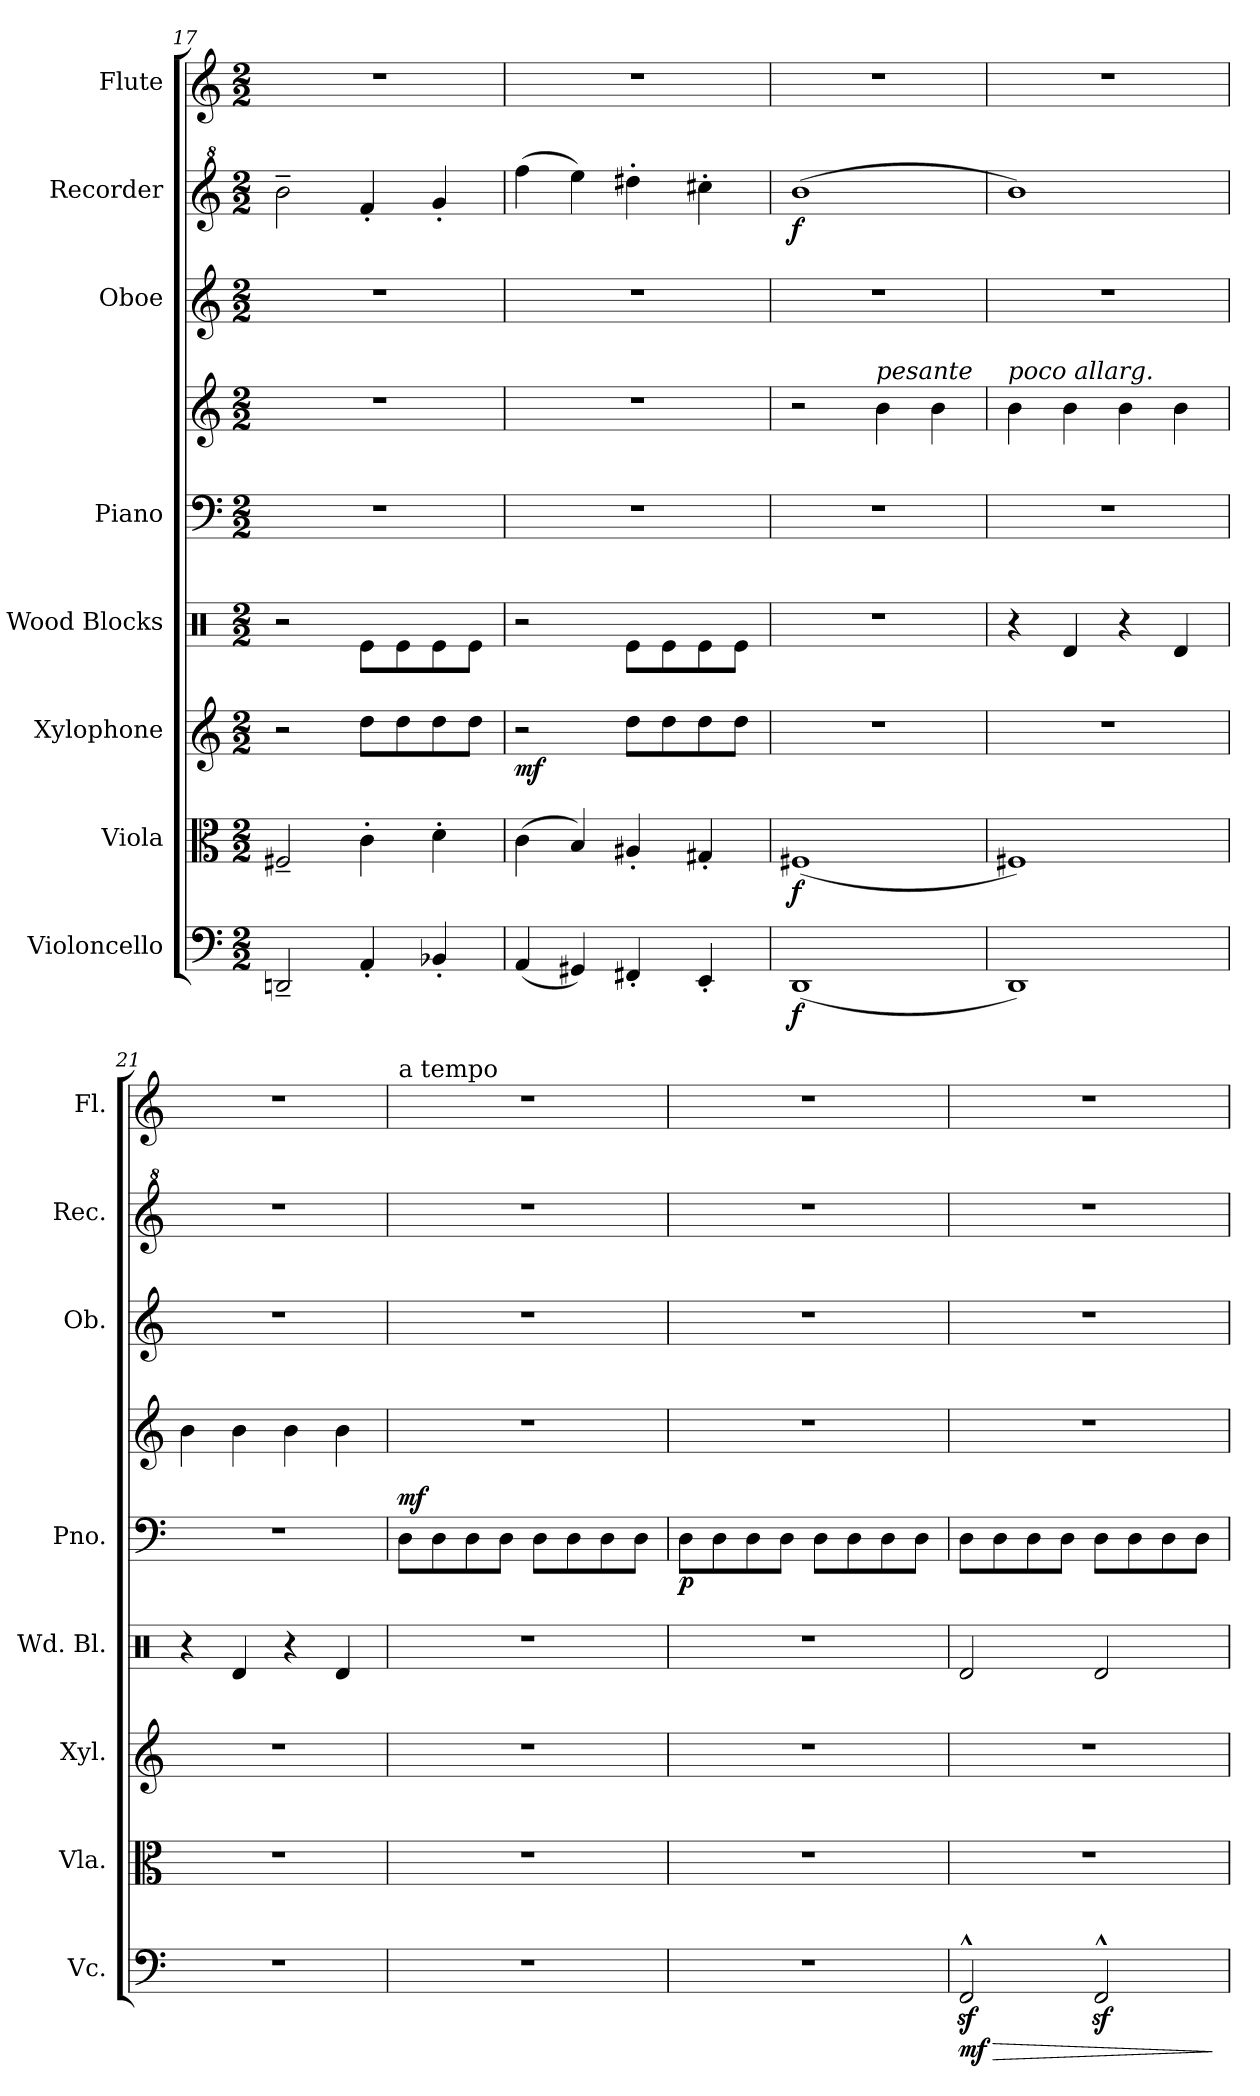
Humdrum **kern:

**kern	**dynam	**kern	**dynam	**kern	**dynam	**kern	**kern	**kern	**dynam	**kern	**kern	**dynam	**kern
*part8	*part8	*part7	*part7	*part6	*part6	*part5	*part4	*part4	*part4	*part3	*part2	*part2	*part1
*staff9	*staff9	*staff8	*staff8	*staff7	*staff7	*staff6	*staff5	*staff4	*staff4/5	*staff3	*staff2	*staff2	*staff1
*I"Violoncello	*	*I"Viola	*	*I"Xylophone	*	*I"Wood Blocks	*I"Piano	*	*	*I"Oboe	*I"Recorder	*	*I"Flute
*I'Vc.	*	*I'Vla.	*	*I'Xyl.	*	*I'Wd. Bl.	*I'Pno.	*	*	*I'Ob.	*I'Rec.	*	*I'Fl.
*clefF4	*	*clefC3	*	*clefG2	*	*clefX	*clefF4	*clefG2	*	*clefG2	*clefG^2	*	*clefG2
*	*	*	*	*ITrd-7c-12	*	*	*	*	*	*	*	*	*
*k[]	*	*k[]	*	*k[]	*	*k[]	*k[]	*k[]	*	*k[]	*k[]	*	*k[]
*M2/2	*	*M2/2	*	*M2/2	*	*M2/2	*M2/2	*M2/2	*	*M2/2	*M2/2	*	*M2/2
=17	=17	=17	=17	=17	=17	=17	=17	=17	=17	=17	=17	=17	=17
2DDn~/	.	2F#X~/	.	2r	.	2r	1r	1r	.	1r	2bb~\	.	1r
4AA'/	.	4c'\	.	8ddd\L	.	8Re\L	.	.	.	.	4ff'/	.	.
.	.	.	.	8ddd\	.	8Re\	.	.	.	.	.	.	.
4BB-X'/	.	4d'\	.	8ddd\	.	8Re\	.	.	.	.	4gg'/	.	.
.	.	.	.	8ddd\J	.	8Re\J	.	.	.	.	.	.	.
=18	=18	=18	=18	=18	=18	=18	=18	=18	=18	=18	=18	=18	=18
!	!	!	!	!	!LO:DY:b	!	!	!	!	!	!	!	!
(4AA/	.	(4c\	.	2r	mf	2r	1r	1r	.	1r	(4fff\	.	1r
4GG#X/)	.	4B/)	.	.	.	.	.	.	.	.	4eee\)	.	.
4FF#X'/	.	4A#X'/	.	8ddd\L	.	8Re\L	.	.	.	.	4ddd#X'\	.	.
.	.	.	.	8ddd\	.	8Re\	.	.	.	.	.	.	.
4EE'/	.	4G#X'/	.	8ddd\	.	8Re\	.	.	.	.	4ccc#X'\	.	.
.	.	.	.	8ddd\J	.	8Re\J	.	.	.	.	.	.	.
=19	=19	=19	=19	=19	=19	=19	=19	=19	=19	=19	=19	=19	=19
!	!LO:DY:b	!	!LO:DY:b	!	!	!	!	!	!	!	!	!LO:DY:b	!
(1DD	f	(1F#X	f	1r	.	1r	1r	2r	.	1r	(1bb	f	1r
!	!	!	!	!	!	!	!	!LO:TX:a:i:t=pesante	!	!	!	!	!
.	.	.	.	.	.	.	.	4b\	.	.	.	.	.
.	.	.	.	.	.	.	.	4b\	.	.	.	.	.
!!LO:PB:g=z
=20	=20	=20	=20	=20	=20	=20	=20	=20	=20	=20	=20	=20	=20
!	!	!	!	!	!	!	!	!LO:TX:a:i:t=poco allarg.	!	!	!	!	!
1DD)	.	1F#X)	.	1r	.	4r	1r	4b\	.	1r	1bb)	.	1r
.	.	.	.	.	.	4Rd/	.	4b\	.	.	.	.	.
.	.	.	.	.	.	4r	.	4b\	.	.	.	.	.
.	.	.	.	.	.	4Rd/	.	4b\	.	.	.	.	.
=21	=21	=21	=21	=21	=21	=21	=21	=21	=21	=21	=21	=21	=21
1r	.	1r	.	1r	.	4r	1r	4b\	.	1r	1r	.	1r
.	.	.	.	.	.	4Rd/	.	4b\	.	.	.	.	.
.	.	.	.	.	.	4r	.	4b\	.	.	.	.	.
.	.	.	.	.	.	4Rd/	.	4b\	.	.	.	.	.
=22	=22	=22	=22	=22	=22	=22	=22	=22	=22	=22	=22	=22	=22
!	!	!	!	!	!	!	!	!	!	!	!	!	!LO:TX:a:t=a tempo
!	!	!	!	!	!	!	!	!	!LO:DY:a=2	!	!	!	!
1r	.	1r	.	1r	.	1r	8D\L	1r	mf	1r	1r	.	1r
.	.	.	.	.	.	.	8D\	.	.	.	.	.	.
.	.	.	.	.	.	.	8D\	.	.	.	.	.	.
.	.	.	.	.	.	.	8D\J	.	.	.	.	.	.
.	.	.	.	.	.	.	8D\L	.	.	.	.	.	.
.	.	.	.	.	.	.	8D\	.	.	.	.	.	.
.	.	.	.	.	.	.	8D\	.	.	.	.	.	.
.	.	.	.	.	.	.	8D\J	.	.	.	.	.	.
=23	=23	=23	=23	=23	=23	=23	=23	=23	=23	=23	=23	=23	=23
!	!	!	!	!	!	!	!	!	!LO:DY:b=2	!	!	!	!
1r	.	1r	.	1r	.	1r	8D\L	1r	p	1r	1r	.	1r
.	.	.	.	.	.	.	8D\	.	.	.	.	.	.
.	.	.	.	.	.	.	8D\	.	.	.	.	.	.
.	.	.	.	.	.	.	8D\J	.	.	.	.	.	.
.	.	.	.	.	.	.	8D\L	.	.	.	.	.	.
.	.	.	.	.	.	.	8D\	.	.	.	.	.	.
.	.	.	.	.	.	.	8D\	.	.	.	.	.	.
.	.	.	.	.	.	.	8D\J	.	.	.	.	.	.
=24	=24	=24	=24	=24	=24	=24	=24	=24	=24	=24	=24	=24	=24
!	!LO:HP:b	!	!	!	!	!	!	!	!	!	!	!	!
!	!LO:DY:n=1:b	!	!	!	!	!	!	!	!	!	!	!	!
2FFz<^^/	> mf	1r	.	1r	.	2Rd/	8D\L	1r	.	1r	1r	.	1r
.	.	.	.	.	.	.	8D\	.	.	.	.	.	.
.	.	.	.	.	.	.	8D\	.	.	.	.	.	.
.	.	.	.	.	.	.	8D\J	.	.	.	.	.	.
2FFz<^^/	.	.	.	.	.	2Rd/	8D\L	.	.	.	.	.	.
.	.	.	.	.	.	.	8D\	.	.	.	.	.	.
.	.	.	.	.	.	.	8D\	.	.	.	.	.	.
.	.	.	.	.	.	.	8D\J	.	.	.	.	.	.
.	]	.	.	.	.	.	.	.	.	.	.	.	.
=	=	=	=	=	=	=	=	=	=	=	=	=	=
*-	*-	*-	*-	*-	*-	*-	*-	*-	*-	*-	*-	*-	*-
